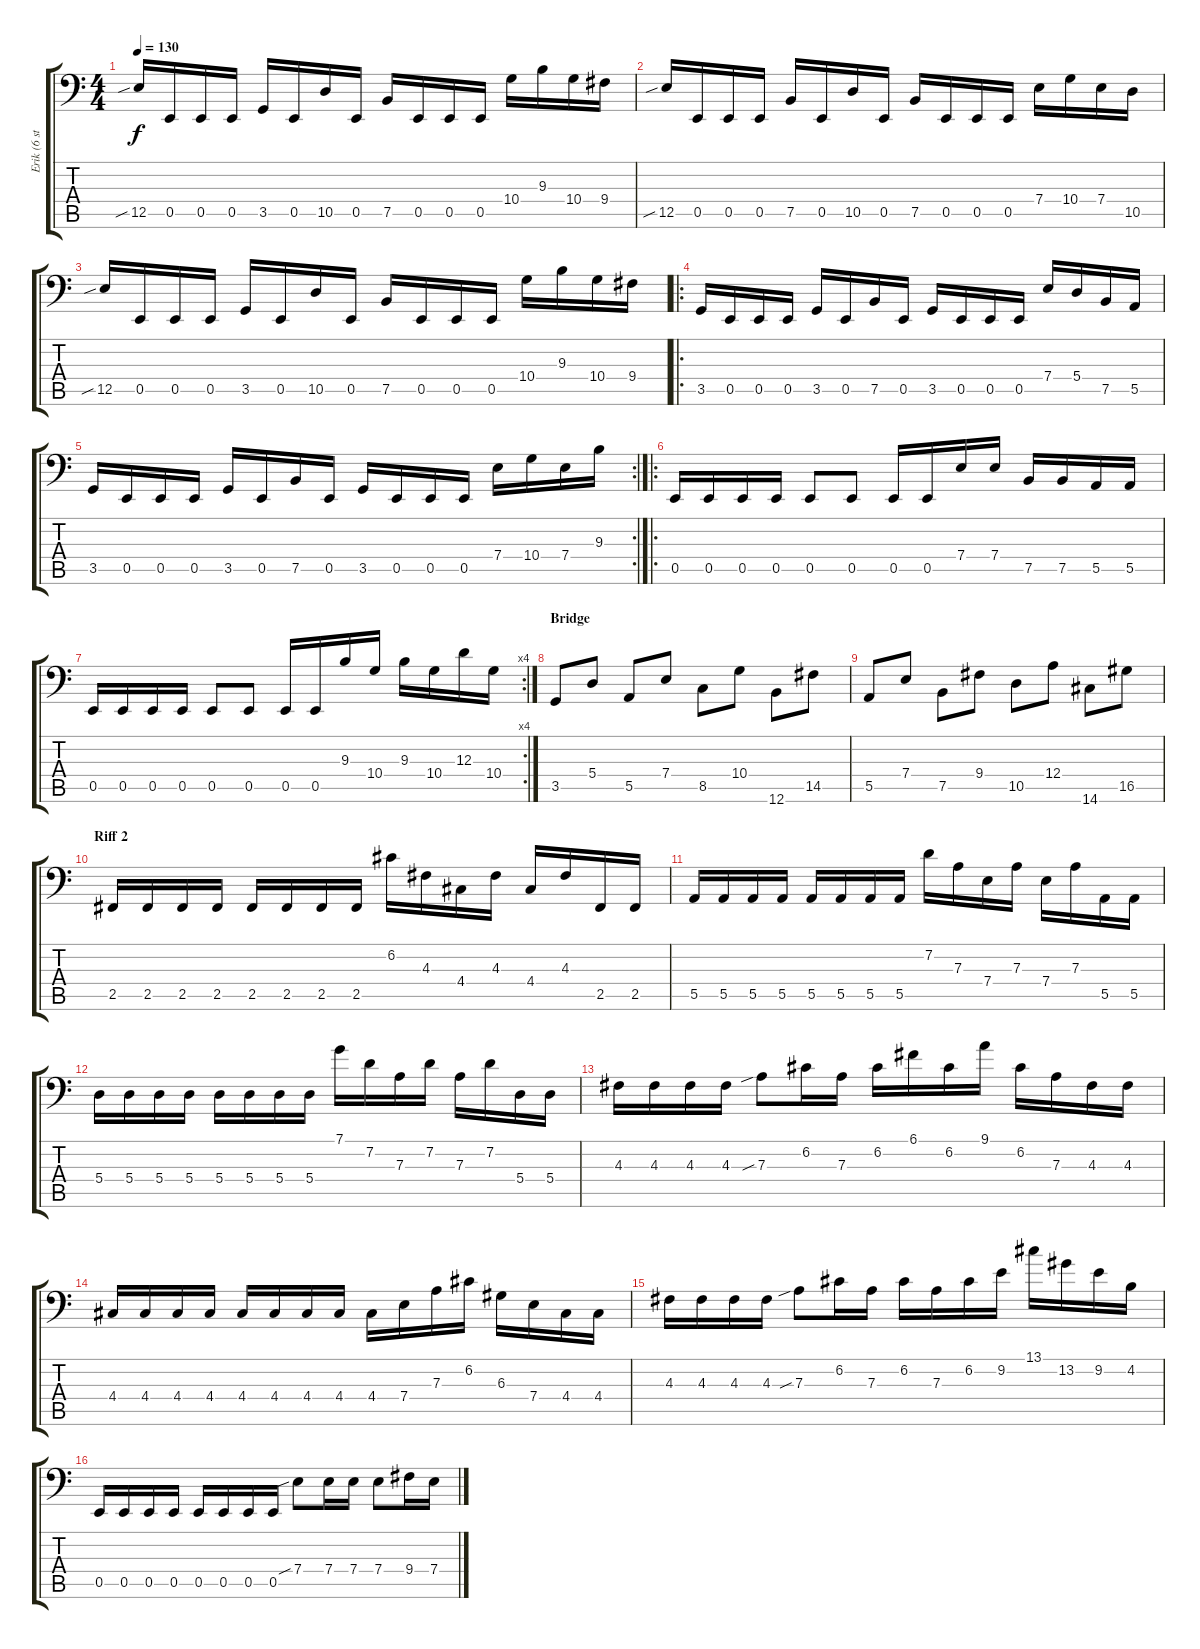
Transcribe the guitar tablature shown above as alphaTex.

\track ("Erik (6 string Bass)" "Erik (6 st") {instrument electricbasspick}
\staff {score tabs}
\tuning (C3 G2 D2 A1 E1 B0) {hide}
\ts (4 4)
\tempo 130
\clef f4
\ks c
12.5{sib}.16{dy f} 0.5.16 0.5.16 0.5.16 3.5.16 0.5.16 10.5.16 0.5.16 7.5.16 0.5.16 0.5.16 0.5.16 10.4.16 9.3.16 10.4.16 9.4.16 |
12.5{sib}.16 0.5.16 0.5.16 0.5.16 7.5.16 0.5.16 10.5.16 0.5.16 7.5.16 0.5.16 0.5.16 0.5.16 7.4.16 10.4.16 7.4.16 10.5.16 |
12.5{sib}.16 0.5.16 0.5.16 0.5.16 3.5.16 0.5.16 10.5.16 0.5.16 7.5.16 0.5.16 0.5.16 0.5.16 10.4.16 9.3.16 10.4.16 9.4.16 |
\ro
3.5.16 0.5.16 0.5.16 0.5.16 3.5.16 0.5.16 7.5.16 0.5.16 3.5.16 0.5.16 0.5.16 0.5.16 7.4.16 5.4.16 7.5.16 5.5.16 |
\rc 2
3.5.16 0.5.16 0.5.16 0.5.16 3.5.16 0.5.16 7.5.16 0.5.16 3.5.16 0.5.16 0.5.16 0.5.16 7.4.16 10.4.16 7.4.16 9.3.16 |
\ro
0.5.16 0.5.16 0.5.16 0.5.16 0.5.8 0.5.8 0.5.16 0.5.16 7.4.16 7.4.16 7.5.16 7.5.16 5.5.16 5.5.16 |
\rc 4
0.5.16 0.5.16 0.5.16 0.5.16 0.5.8 0.5.8 0.5.16 0.5.16 9.3.16 10.4.16 9.3.16 10.4.16 12.3.16 10.4.16 |
\section ("" "Bridge")
3.5.8 5.4.8 5.5.8 7.4.8 8.5.8 10.4.8 12.6.8 14.5.8 |
5.5.8 7.4.8 7.5.8 9.4.8 10.5.8 12.4.8 14.6.8 16.5.8 |
\section ("" "Riff 2")
2.5.16 2.5.16 2.5.16 2.5.16 2.5.16 2.5.16 2.5.16 2.5.16 6.2.16 4.3.16 4.4.16 4.3.16 4.4.16 4.3.16 2.5.16 2.5.16 |
5.5.16 5.5.16 5.5.16 5.5.16 5.5.16 5.5.16 5.5.16 5.5.16 7.2.16 7.3.16 7.4.16 7.3.16 7.4.16 7.3.16 5.5.16 5.5.16 |
5.4.16 5.4.16 5.4.16 5.4.16 5.4.16 5.4.16 5.4.16 5.4.16 7.1.16 7.2.16 7.3.16 7.2.16 7.3.16 7.2.16 5.4.16 5.4.16 |
4.3.16 4.3.16 4.3.16 4.3.16 7.3{sib}.8 6.2.16 7.3.16 6.2.16 6.1.16 6.2.16 9.1.16 6.2.16 7.3.16 4.3.16 4.3.16 |
4.4.16 4.4.16 4.4.16 4.4.16 4.4.16 4.4.16 4.4.16 4.4.16 4.4.16 7.4.16 7.3.16 6.2.16 6.3.16 7.4.16 4.4.16 4.4.16 |
4.3.16 4.3.16 4.3.16 4.3.16 7.3{sib}.8 6.2.16 7.3.16 6.2.16 7.3.16 6.2.16 9.2.16 13.1.16 13.2.16 9.2.16 4.2.16 |
0.5.16 0.5.16 0.5.16 0.5.16 0.5.16 0.5.16 0.5.16 0.5.16 7.4{sib}.8 7.4.16 7.4.16 7.4.8 9.4.16 7.4.16
